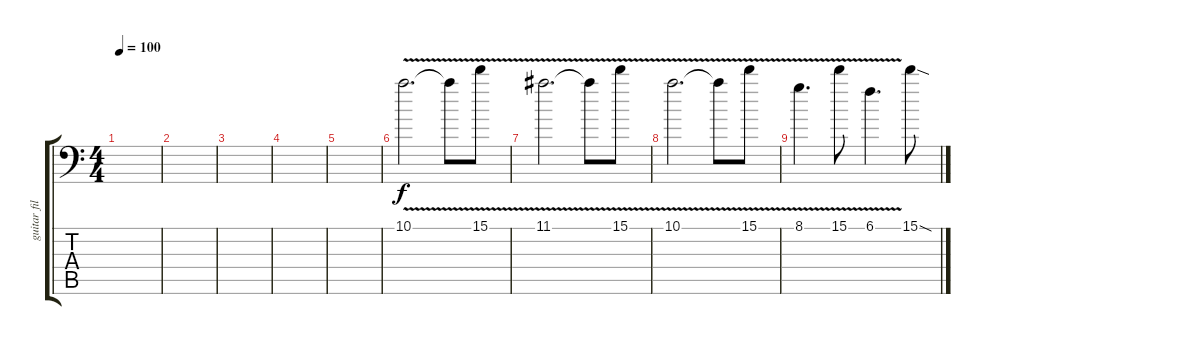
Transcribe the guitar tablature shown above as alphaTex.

\track ("guitar fills and solo" "guitar fil") {instrument distortionguitar}
\staff {score tabs}
\tuning (B3 Gb3 D3 A2 E2 A1) {hide}
\ts (4 4)
\tempo 100
\clef f4
\ks c
|
|
|
|
|
10.1{v}.2{d} 10.1{t}.8 15.1{v}.8 |
11.1{v}.2{d} 11.1{t}.8 15.1{v}.8 |
10.1{v}.2{d} 10.1{t}.8 15.1{v}.8 |
8.1{v}.4{d} 15.1{v}.8 6.1{v}.4{d} 15.1{sod}.8
